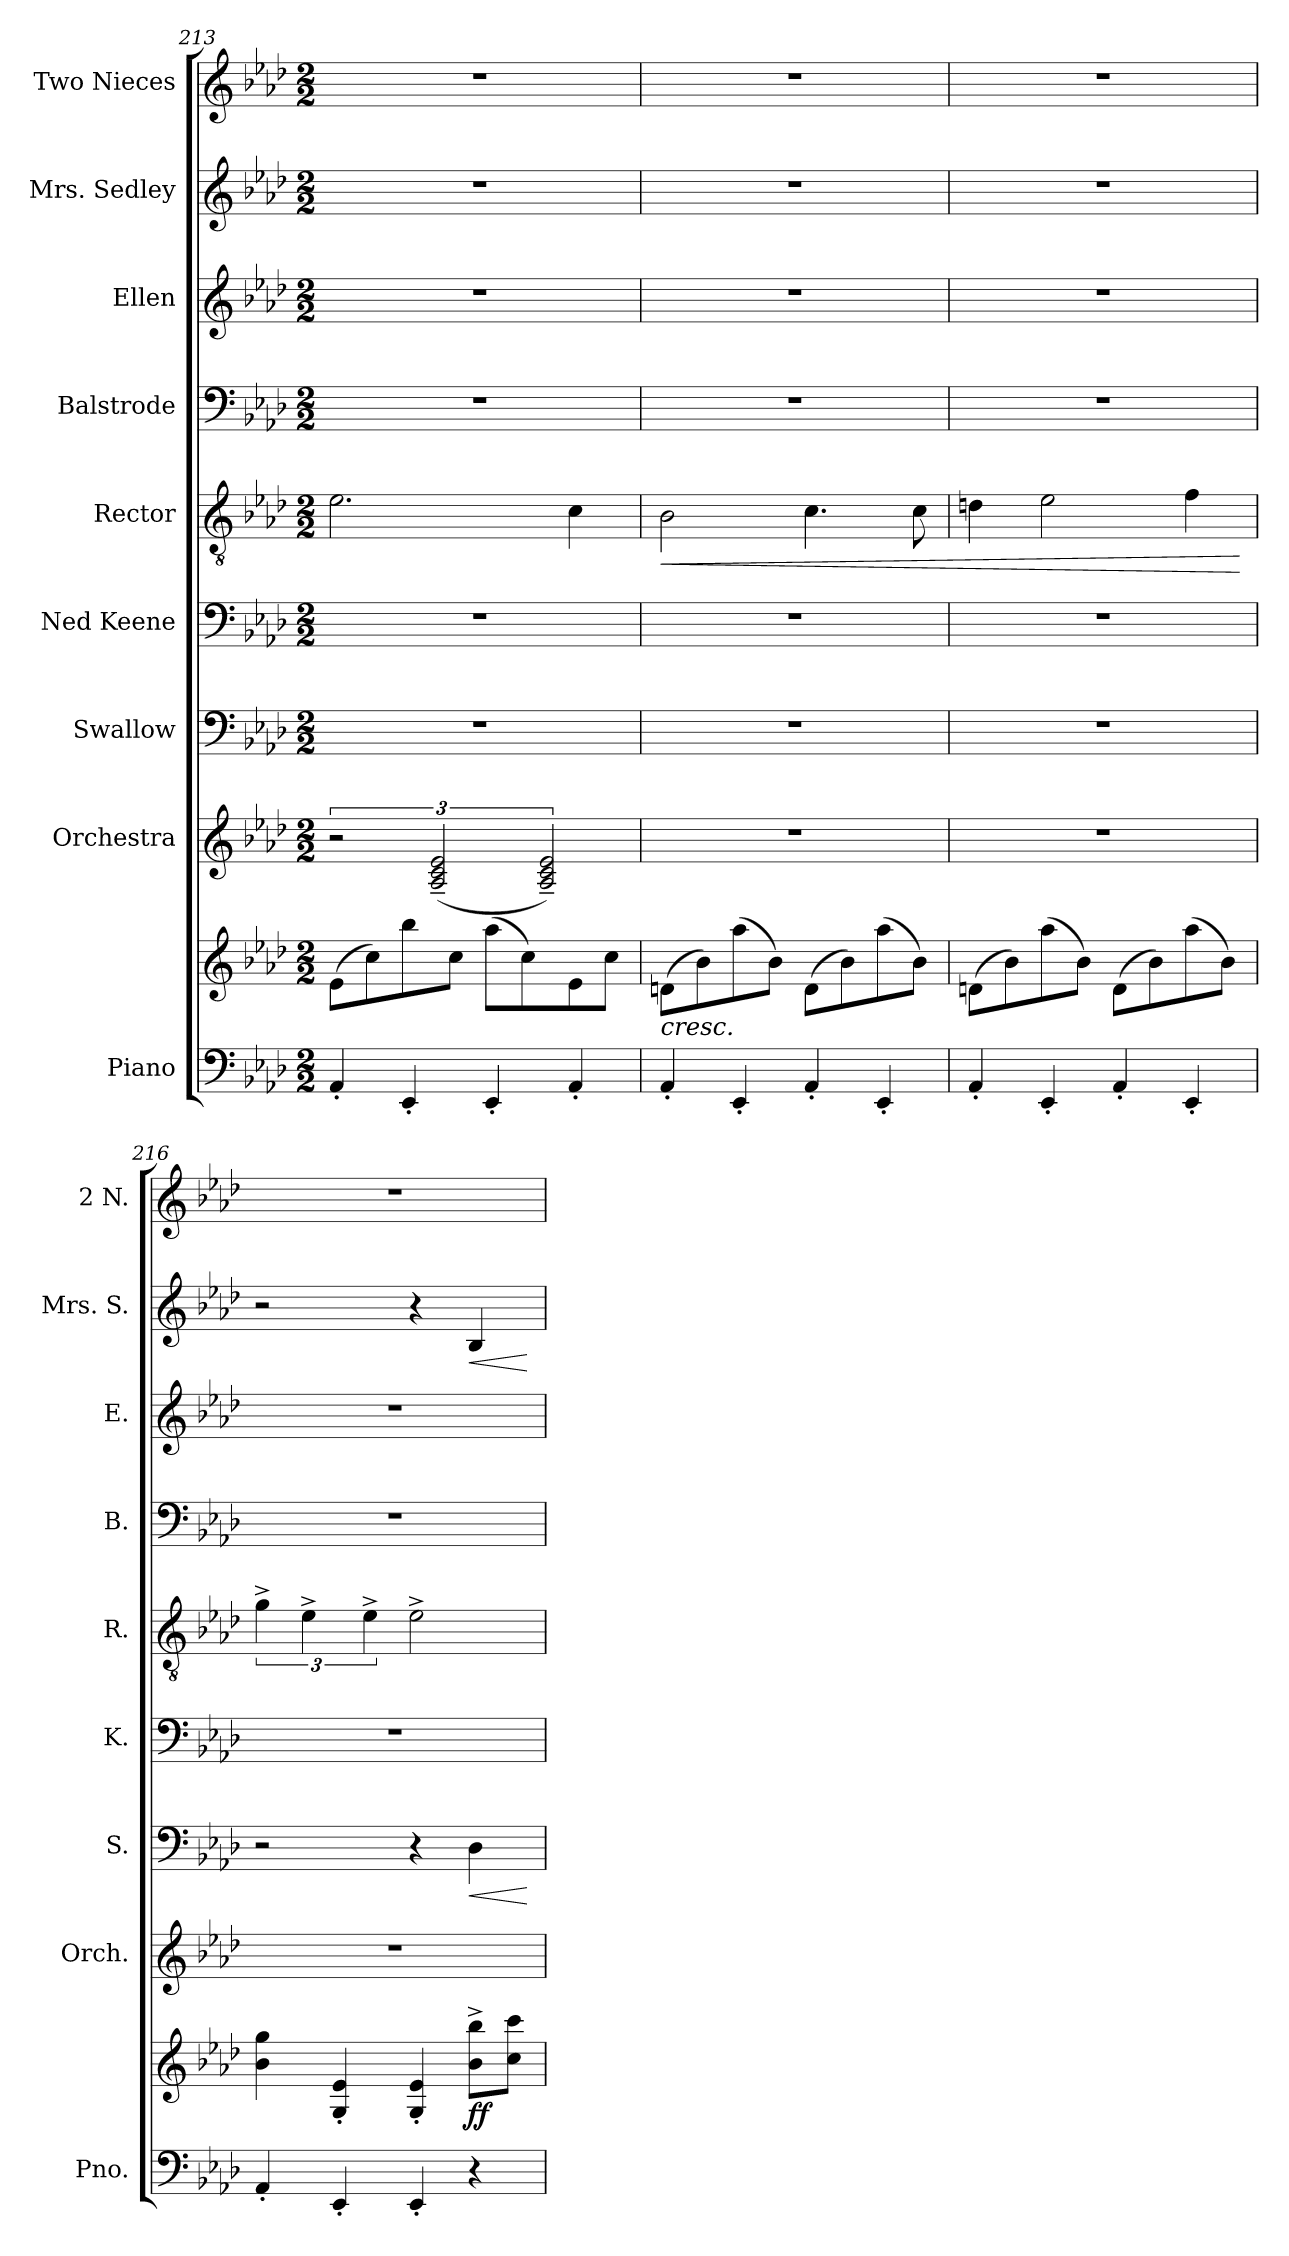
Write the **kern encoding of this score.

**kern	**kern	**dynam	**kern	**kern	**dynam	**kern	**kern	**dynam	**kern	**kern	**kern	**dynam	**kern
*part9	*part9	*part9	*part8	*part7	*part7	*part6	*part5	*part5	*part4	*part3	*part2	*part2	*part1
*staff10	*staff9	*staff9/10	*staff8	*staff7	*staff7	*staff6	*staff5	*staff5	*staff4	*staff3	*staff2	*staff2	*staff1
*I"Piano	*	*	*I"Orchestra	*I"Swallow	*	*I"Ned Keene	*I"Rector	*	*I"Balstrode	*I"Ellen	*I"Mrs. Sedley	*	*I"Two Nieces
*I'Pno.	*	*	*I'Orch.	*I'S.	*	*I'K.	*I'R.	*	*I'B.	*I'E.	*I'Mrs. S.	*	*I'2 N.
!!LO:PB:g=z
*clefF4	*clefG2	*	*clefG2	*clefF4	*	*clefF4	*clefGv2	*	*clefF4	*clefG2	*clefG2	*	*clefG2
*k[b-e-a-d-]	*k[b-e-a-d-]	*	*k[b-e-a-d-]	*k[b-e-a-d-]	*	*k[b-e-a-d-]	*k[b-e-a-d-]	*	*k[b-e-a-d-]	*k[b-e-a-d-]	*k[b-e-a-d-]	*	*k[b-e-a-d-]
*M2/2	*M2/2	*	*M2/2	*M2/2	*	*M2/2	*M2/2	*	*M2/2	*M2/2	*M2/2	*	*M2/2
=213	=213	=213	=213	=213	=213	=213	=213	=213	=213	=213	=213	=213	=213
4AA-'/	(>8e-\L	.	3r	1r	.	1r	2.e-\	.	1r	1r	1r	.	1r
.	8cc\)	.	.	.	.	.	.	.	.	.	.	.	.
4EE-'/	8bb-\	.	.	.	.	.	.	.	.	.	.	.	.
.	.	.	(>3A-/~ 3c/~ 3e-/~	.	.	.	.	.	.	.	.	.	.
.	8cc\J	.	.	.	.	.	.	.	.	.	.	.	.
4EE-'/	(>8aa-\L	.	.	.	.	.	.	.	.	.	.	.	.
.	8cc\)	.	.	.	.	.	.	.	.	.	.	.	.
.	.	.	3A-/~ 3c/~ 3e-/~)	.	.	.	.	.	.	.	.	.	.
4AA-'/	8e-\	.	.	.	.	.	4c\	.	.	.	.	.	.
.	8cc\J	.	.	.	.	.	.	.	.	.	.	.	.
=214	=214	=214	=214	=214	=214	=214	=214	=214	=214	=214	=214	=214	=214
!	!LO:TX:b:i:t=cresc.	!	!	!	!	!	!	!	!	!	!	!	!
!	!	!	!	!	!	!	!	!LO:HP:b	!	!	!	!	!
4AA-'/	(>8dn\L	.	1r	1r	.	1r	2B-\	<	1r	1r	1r	.	1r
.	8b-\)	.	.	.	.	.	.	.	.	.	.	.	.
4EE-'/	(>8aa-\	.	.	.	.	.	.	.	.	.	.	.	.
.	8b-\J)	.	.	.	.	.	.	.	.	.	.	.	.
4AA-'/	(>8d\L	.	.	.	.	.	4.c\	.	.	.	.	.	.
.	8b-\)	.	.	.	.	.	.	.	.	.	.	.	.
4EE-'/	(>8aa-\	.	.	.	.	.	.	.	.	.	.	.	.
.	8b-\J)	.	.	.	.	.	8c\	.	.	.	.	.	.
=215	=215	=215	=215	=215	=215	=215	=215	=215	=215	=215	=215	=215	=215
4AA-'/	(>8dn\L	.	1r	1r	.	1r	4dn\	.	1r	1r	1r	.	1r
.	8b-\)	.	.	.	.	.	.	.	.	.	.	.	.
4EE-'/	(>8aa-\	.	.	.	.	.	2e-\	.	.	.	.	.	.
.	8b-\J)	.	.	.	.	.	.	.	.	.	.	.	.
4AA-'/	(>8d\L	.	.	.	.	.	.	.	.	.	.	.	.
.	8b-\)	.	.	.	.	.	.	.	.	.	.	.	.
4EE-'/	(>8aa-\	.	.	.	.	.	4f\	.	.	.	.	.	.
.	8b-\J)	.	.	.	.	.	.	.	.	.	.	.	.
.	.	.	.	.	.	.	.	[	.	.	.	.	.
=216	=216	=216	=216	=216	=216	=216	=216	=216	=216	=216	=216	=216	=216
4AA-'/	4b-\ 4gg\	.	1r	2r	.	1r	6g^\	.	1r	1r	2r	.	1r
.	.	.	.	.	.	.	6e-^\	.	.	.	.	.	.
4EE-'/	4G/' 4e-/'	.	.	.	.	.	.	.	.	.	.	.	.
.	.	.	.	.	.	.	6e-^\	.	.	.	.	.	.
4EE-'/	4G/' 4e-/'	.	.	4r	.	.	2e-^\	.	.	.	4r	.	.
!	!	!LO:DY:b	!	!	!LO:HP:b	!	!	!	!	!	!	!LO:HP:b	!
4r	8b-\^ 8bb-\^L	ff	.	4D-\	<	.	.	.	.	.	4B-/	<	.
.	8cc\ 8ccc\J	.	.	.	.	.	.	.	.	.	.	.	.
.	.	.	.	.	[	.	.	.	.	.	.	[	.
=	=	=	=	=	=	=	=	=	=	=	=	=	=
*-	*-	*-	*-	*-	*-	*-	*-	*-	*-	*-	*-	*-	*-
